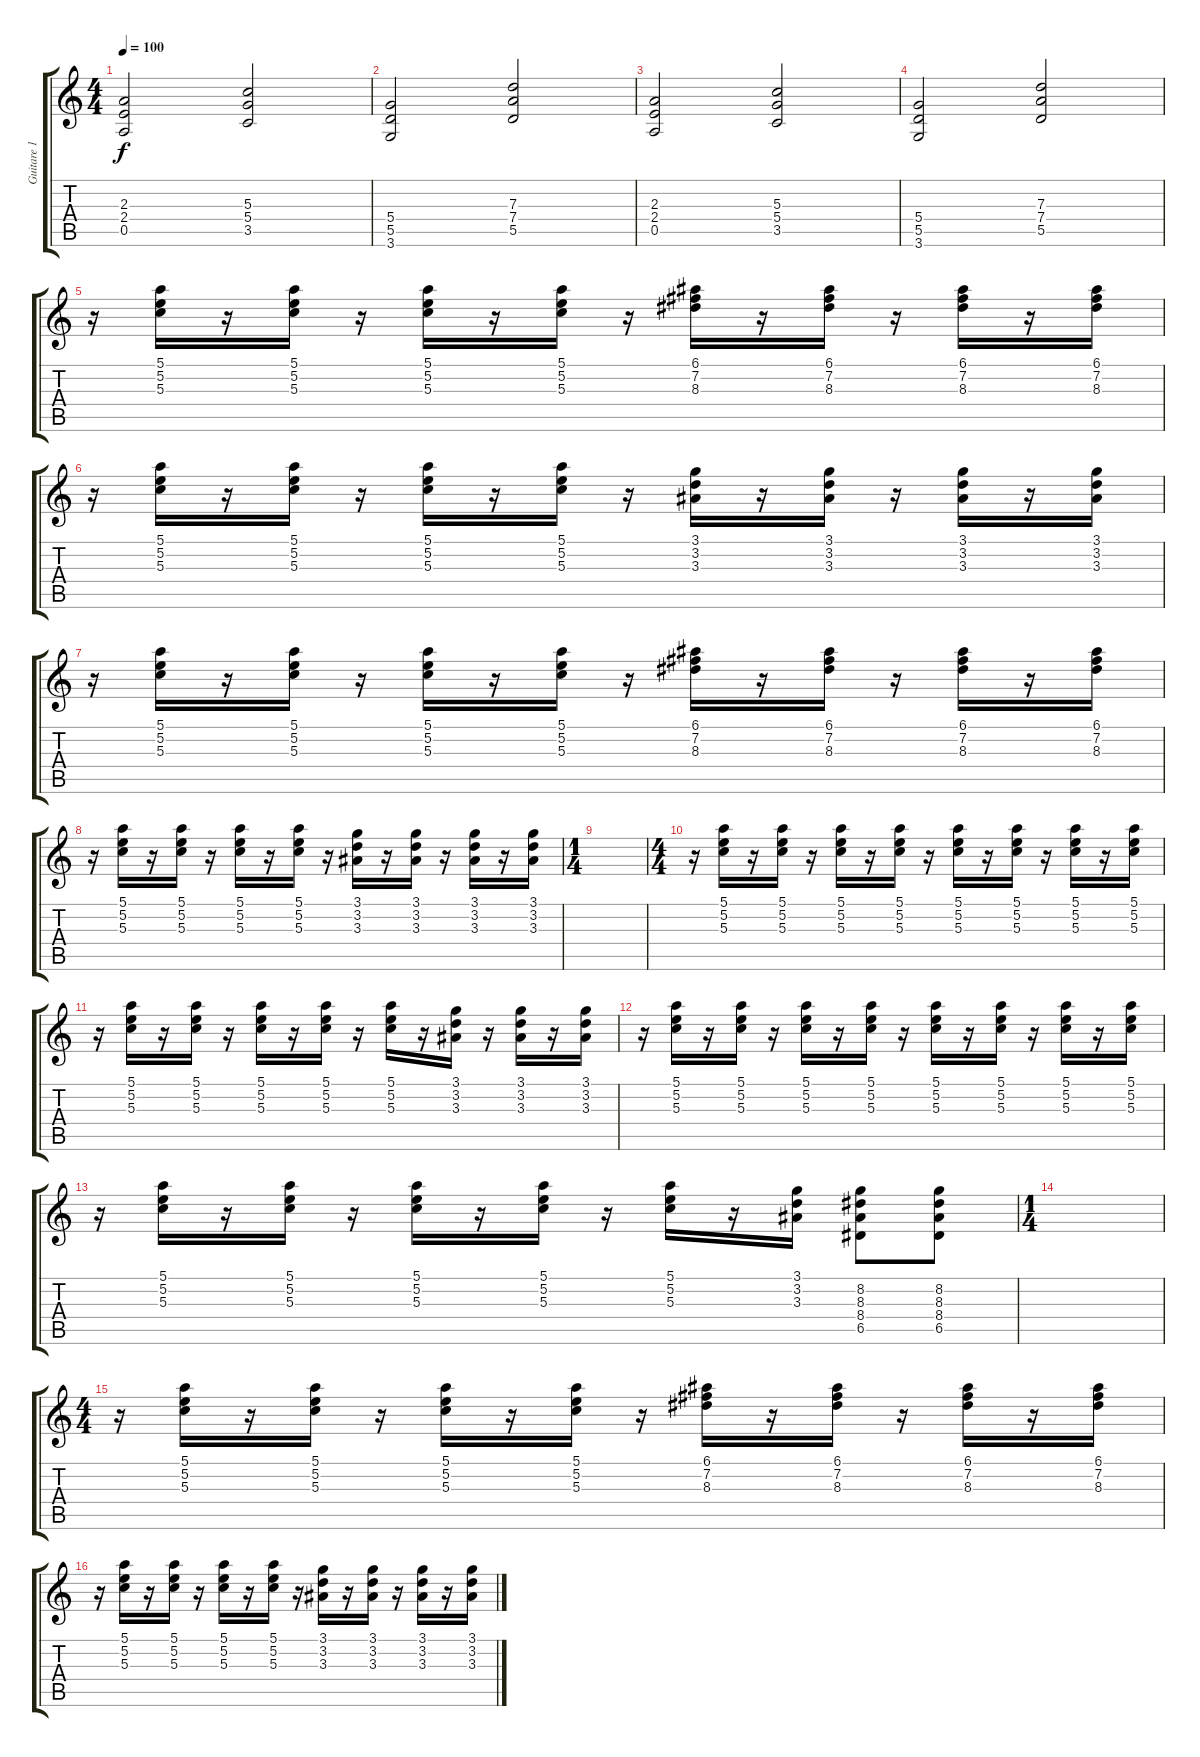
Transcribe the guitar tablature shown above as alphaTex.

\track ("Guitare 1" "Guitare 1") {instrument electricguitarclean}
\staff {score tabs}
\tuning (E4 B3 G3 D3 A2 E2) {hide}
\ts (4 4)
\tempo 100
\clef g2
\ks c
(2.3 2.4 0.5).2{dy f} (5.3 5.4 3.5).2 |
(5.4 5.5 3.6).2 (7.3 7.4 5.5).2 |
(2.3 2.4 0.5).2 (5.3 5.4 3.5).2 |
(5.4 5.5 3.6).2 (7.3 7.4 5.5).2 |
r.16{instrument electricguitarclean} (5.1 5.2 5.3).16 r.16 (5.1 5.2 5.3).16 r.16 (5.1 5.2 5.3).16 r.16 (5.1 5.2 5.3).16 r.16 (6.1 7.2 8.3).16 r.16 (6.1 7.2 8.3).16 r.16 (6.1 7.2 8.3).16 r.16 (6.1 7.2 8.3).16 |
r.16 (5.1 5.2 5.3).16 r.16 (5.1 5.2 5.3).16 r.16 (5.1 5.2 5.3).16 r.16 (5.1 5.2 5.3).16 r.16 (3.1 3.2 3.3).16 r.16 (3.1 3.2 3.3).16 r.16 (3.1 3.2 3.3).16 r.16 (3.1 3.2 3.3).16 |
r.16 (5.1 5.2 5.3).16 r.16 (5.1 5.2 5.3).16 r.16 (5.1 5.2 5.3).16 r.16 (5.1 5.2 5.3).16 r.16 (6.1 7.2 8.3).16 r.16 (6.1 7.2 8.3).16 r.16 (6.1 7.2 8.3).16 r.16 (6.1 7.2 8.3).16 |
r.16 (5.1 5.2 5.3).16 r.16 (5.1 5.2 5.3).16 r.16 (5.1 5.2 5.3).16 r.16 (5.1 5.2 5.3).16 r.16 (3.1 3.2 3.3).16 r.16 (3.1 3.2 3.3).16 r.16 (3.1 3.2 3.3).16 r.16 (3.1 3.2 3.3).16 |
\ts (1 4)
|
\ts (4 4)
r.16 (5.1 5.2 5.3).16 r.16 (5.1 5.2 5.3).16 r.16 (5.1 5.2 5.3).16 r.16 (5.1 5.2 5.3).16 r.16 (5.1 5.2 5.3).16 r.16 (5.1 5.2 5.3).16 r.16 (5.1 5.2 5.3).16 r.16 (5.1 5.2 5.3).16 |
r.16 (5.1 5.2 5.3).16 r.16 (5.1 5.2 5.3).16 r.16 (5.1 5.2 5.3).16 r.16 (5.1 5.2 5.3).16 r.16 (5.1 5.2 5.3).16 r.16 (3.1 3.2 3.3).16 r.16 (3.1 3.2 3.3).16 r.16 (3.1 3.2 3.3).16 |
r.16 (5.1 5.2 5.3).16 r.16 (5.1 5.2 5.3).16 r.16 (5.1 5.2 5.3).16 r.16 (5.1 5.2 5.3).16 r.16 (5.1 5.2 5.3).16 r.16 (5.1 5.2 5.3).16 r.16 (5.1 5.2 5.3).16 r.16 (5.1 5.2 5.3).16 |
r.16 (5.1 5.2 5.3).16 r.16 (5.1 5.2 5.3).16 r.16 (5.1 5.2 5.3).16 r.16 (5.1 5.2 5.3).16 r.16 (5.1 5.2 5.3).16 r.16 (3.1 3.2 3.3).16 (8.2 8.3 8.4 6.5).8{instrument electricguitarmuted} (8.2 8.3 8.4 6.5).8 |
\ts (1 4)
|
\ts (4 4)
r.16 (5.1 5.2 5.3).16{volume 7 instrument electricguitarclean} r.16 (5.1 5.2 5.3).16 r.16 (5.1 5.2 5.3).16 r.16 (5.1 5.2 5.3).16 r.16 (6.1 7.2 8.3).16 r.16 (6.1 7.2 8.3).16 r.16 (6.1 7.2 8.3).16 r.16 (6.1 7.2 8.3).16 |
r.16 (5.1 5.2 5.3).16 r.16 (5.1 5.2 5.3).16 r.16 (5.1 5.2 5.3).16 r.16 (5.1 5.2 5.3).16 r.16 (3.1 3.2 3.3).16 r.16 (3.1 3.2 3.3).16 r.16 (3.1 3.2 3.3).16 r.16 (3.1 3.2 3.3).16
